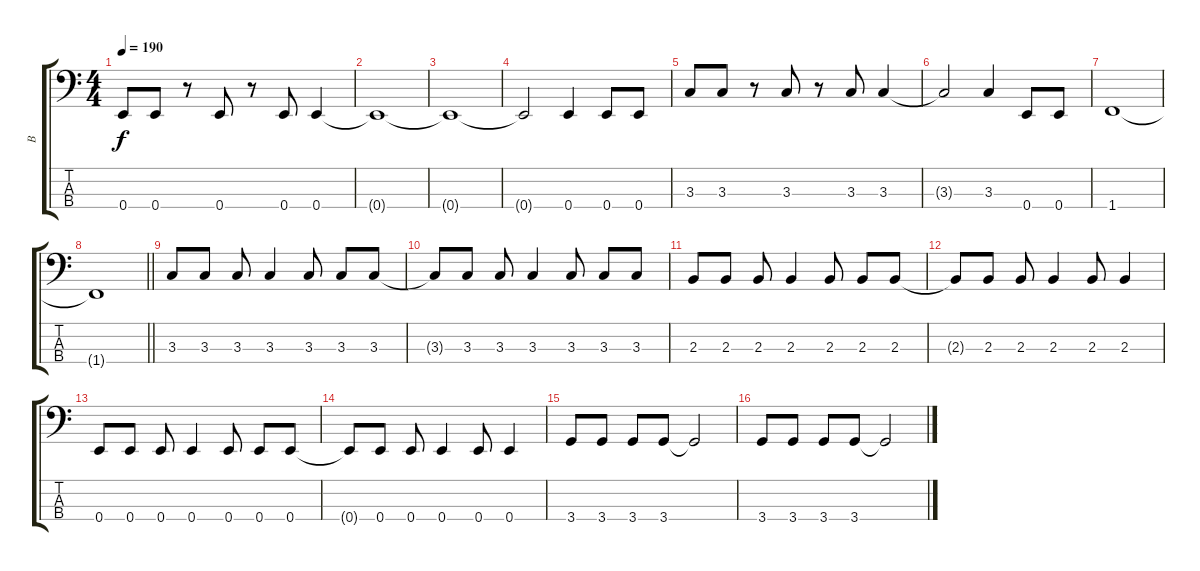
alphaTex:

\track ("B" "B") {instrument electricbassfinger}
\staff {score tabs}
\tuning (G2 D2 A1 E1) {hide}
\ts (4 4)
\tempo 190
\clef f4
\ks c
0.4.8{dy f} 0.4.8 r.8 0.4.8 r.8 0.4.8 0.4.4 |
0.4{t}.1 |
0.4{t}.1 |
0.4{t}.2 0.4.4 0.4.8 0.4.8 |
3.3.8 3.3.8 r.8 3.3.8 r.8 3.3.8 3.3.4 |
3.3{t}.2 3.3.4 0.4.8 0.4.8 |
1.4.1 |
\barLineRight lightlight
1.4{t}.1 |
\section ("" "")
3.3.8 3.3.8 3.3.8 3.3.4 3.3.8 3.3.8 3.3.8 |
3.3{t}.8 3.3.8 3.3.8 3.3.4 3.3.8 3.3.8 3.3.8 |
2.3.8 2.3.8 2.3.8 2.3.4 2.3.8 2.3.8 2.3.8 |
2.3{t}.8 2.3.8 2.3.8 2.3.4 2.3.8 2.3.4 |
0.4.8 0.4.8 0.4.8 0.4.4 0.4.8 0.4.8 0.4.8 |
0.4{t}.8 0.4.8 0.4.8 0.4.4 0.4.8 0.4.4 |
3.4.8 3.4.8 3.4.8 3.4.8 3.4{t}.2 |
3.4.8 3.4.8 3.4.8 3.4.8 3.4{t}.2
